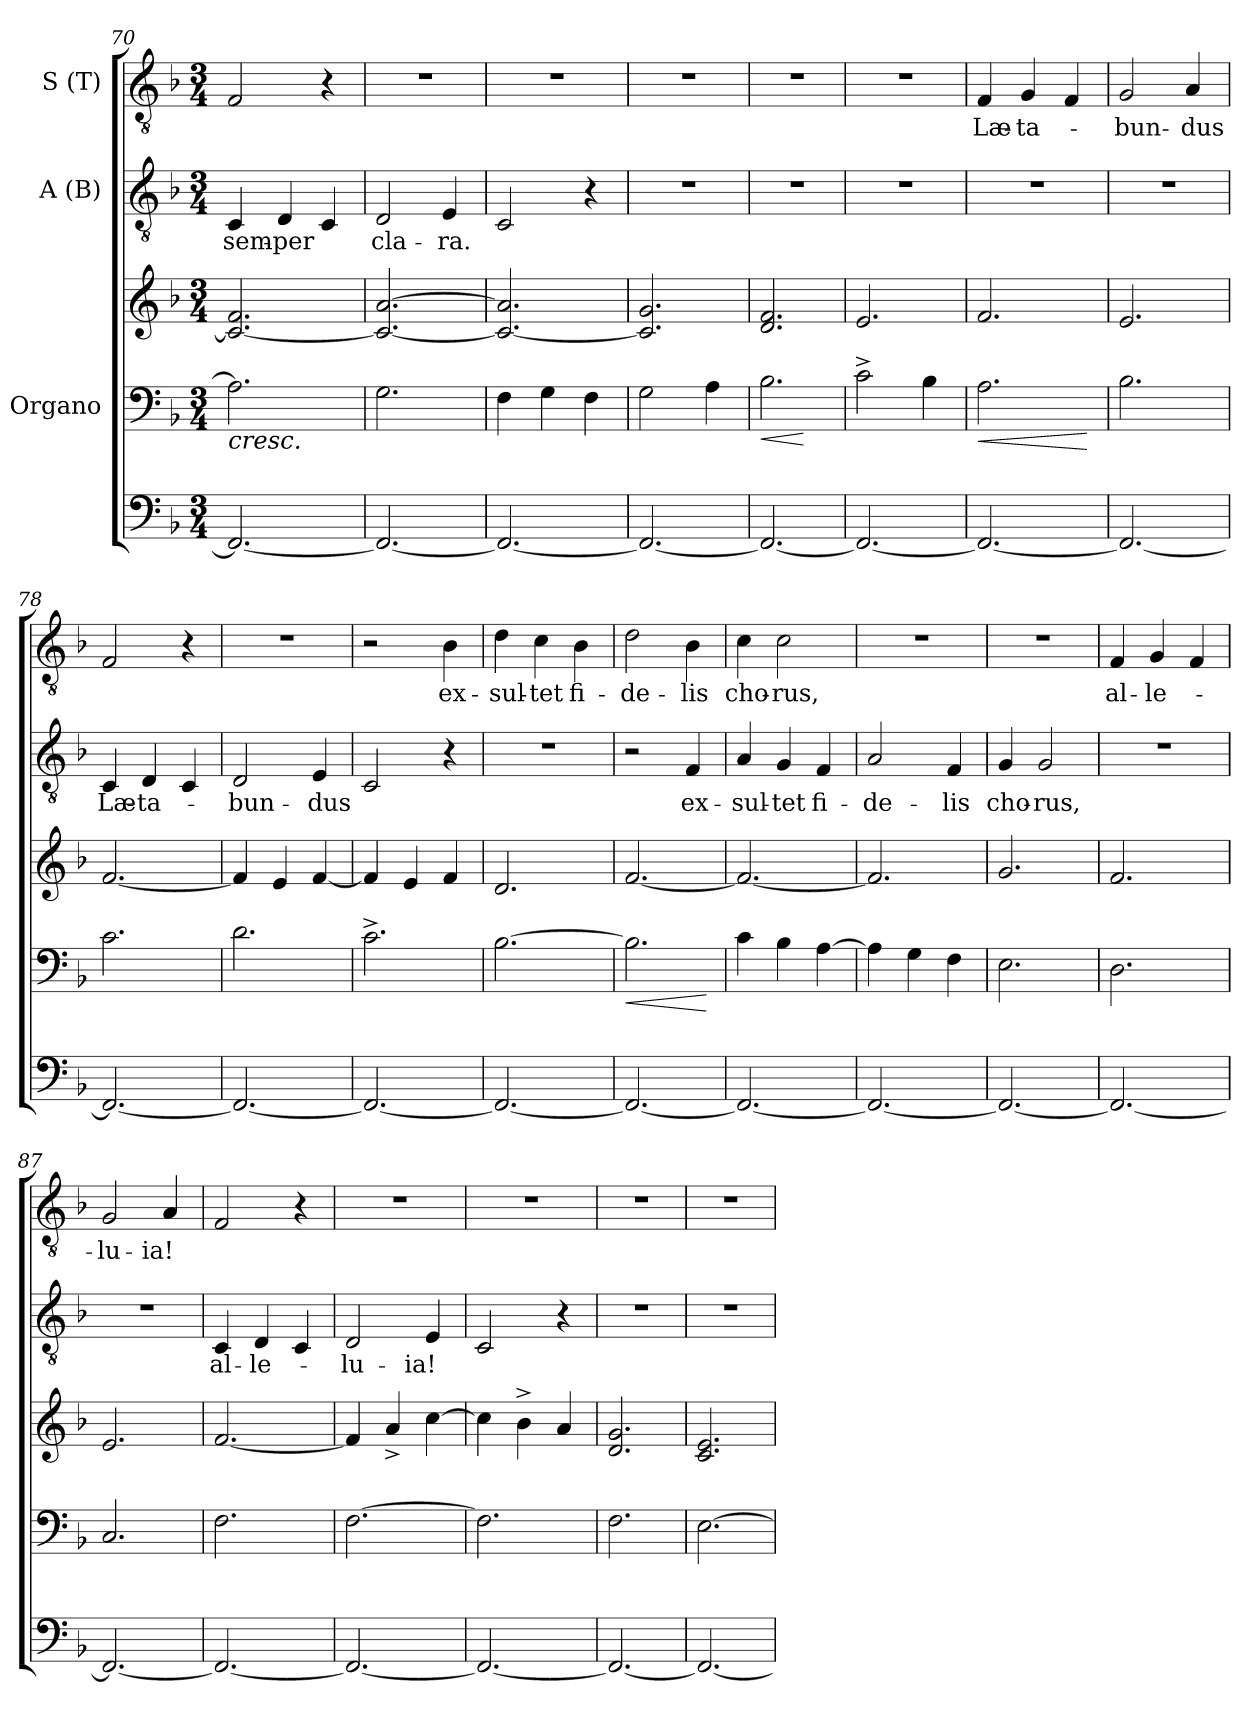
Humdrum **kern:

**kern	**kern	**kern	**dynam	**kern	**text	**kern	**text
*part4	*part3	*part3	*part3	*part2	*part2	*part1	*part1
*staff5	*staff4	*staff3	*staff3/4	*staff2	*staff2	*staff1	*staff1
*	*I"Organo	*	*	*I"A (B)	*	*I"S (T)	*
*clefF4	*clefF4	*clefG2	*	*clefGv2	*	*clefGv2	*
*k[b-]	*k[b-]	*k[b-]	*	*k[b-]	*	*k[b-]	*
*F:	*F:	*F:	*	*F:	*	*F:	*
*M3/4	*M3/4	*M3/4	*	*M3/4	*	*M3/4	*
=70	=70	=70	=70	=70	=70	=70	=70
!	!	!	!LO:HP:b=2	!	!LO:LY:b	!	!
2.FF/_	2.A\]	2.c/_ 2.f/	<	4C/	sem-	2F/	.
!	!	!	!	!	!LO:LY:b	!	!
.	.	.	.	4D/	-per	.	.
.	.	.	.	4C/	.	4r	.
=71	=71	=71	=71	=71	=71	=71	=71
!	!	!	!	!	!LO:LY:b	!LO:N:vis=1	!
2.FF/_	2.G\	2.c/_ [>2.a/	.	2D/	cla-	2.r	.
!	!	!	!	!	!LO:LY:b	!	!
.	.	.	.	4E/	-ra.	.	.
=72	=72	=72	=72	=72	=72	=72	=72
!	!	!	!	!	!	!LO:N:vis=1	!
2.FF/_	4F\	2.c/_ 2.a/]	.	2C/	.	2.r	.
.	4G\	.	.	.	.	.	.
.	4F\	.	.	4r	.	.	.
=73	=73	=73	=73	=73	=73	=73	=73
!	!	!	!	!LO:N:vis=1	!	!LO:N:vis=1	!
2.FF/_	2G\	2.c/] 2.g/	.	2.r	.	2.r	.
.	4A\	.	.	.	.	.	.
=74	=74	=74	=74	=74	=74	=74	=74
!	!	!	!LO:HP:b=2	!LO:N:vis=1	!	!LO:N:vis=1	!
2.FF/_	2.B-\	2.d/ 2.f/	<	2.r	.	2.r	.
.	.	.	[	.	.	.	.
=75	=75	=75	=75	=75	=75	=75	=75
!	!	!	!	!LO:N:vis=1	!	!LO:N:vis=1	!
2.FF/_	2c^>\	2.e/	.	2.r	.	2.r	.
.	4B-\	.	.	.	.	.	.
=76	=76	=76	=76	=76	=76	=76	=76
!	!	!	!LO:HP:b=2	!LO:N:vis=1	!	!	!LO:LY:b
2.FF/_	2.A\	2.f/	<	2.r	.	4F/	Læ-
!	!	!	!	!	!	!	!LO:LY:b
.	.	.	.	.	.	4G/	-ta-
.	.	.	.	.	.	4F/	.
.	.	.	[	.	.	.	.
=77	=77	=77	=77	=77	=77	=77	=77
!	!	!	!	!LO:N:vis=1	!	!	!LO:LY:b
2.FF/_	2.B-\	2.e/	.	2.r	.	2G/	-bun-
!	!	!	!	!	!	!	!LO:LY:b
.	.	.	.	.	.	4A/	-dus
=78	=78	=78	=78	=78	=78	=78	=78
!	!	!	!	!	!LO:LY:b	!	!
2.FF/_	2.c\	[<2.f/	.	4C/	Læ-	2F/	.
!	!	!	!	!	!LO:LY:b	!	!
.	.	.	.	4D/	-ta-	.	.
.	.	.	.	4C/	.	4r	.
=79	=79	=79	=79	=79	=79	=79	=79
!	!	!	!	!	!LO:LY:b	!LO:N:vis=1	!
2.FF/_	2.d\	4f/]	.	2D/	-bun-	2.r	.
.	.	4e/	.	.	.	.	.
!	!	!	!	!	!LO:LY:b	!	!
.	.	[<4f/	.	4E/	-dus	.	.
=80	=80	=80	=80	=80	=80	=80	=80
2.FF/_	2.c^>\	4f/]	.	2C/	.	2r	.
.	.	4e/	.	.	.	.	.
!	!	!	!	!	!	!	!LO:LY:b
.	.	4f/	.	4r	.	4B-\	ex-
!!LO:LB:g=z
=81	=81	=81	=81	=81	=81	=81	=81
!	!	!	!	!LO:N:vis=1	!	!	!LO:LY:b
2.FF/_	[>2.B-\	2.d/	.	2.r	.	4d\	-sul-
!	!	!	!	!	!	!	!LO:LY:b
.	.	.	.	.	.	4c\	-tet
!	!	!	!	!	!	!	!LO:LY:b
.	.	.	.	.	.	4B-\	fi-
=82	=82	=82	=82	=82	=82	=82	=82
!	!	!	!LO:HP:b=2	!	!	!	!LO:LY:b
2.FF/_	2.B-\]	[<2.f/	<	2r	.	2d\	-de-
!	!	!	!	!	!LO:LY:b	!	!LO:LY:b
.	.	.	.	4F/	ex-	4B-\	-lis
.	.	.	[	.	.	.	.
=83	=83	=83	=83	=83	=83	=83	=83
!	!	!	!	!	!LO:LY:b	!	!LO:LY:b
2.FF/_	4c\	2.f/_	.	4A/	-sul-	4c\	cho-
!	!	!	!	!	!LO:LY:b	!	!LO:LY:b
.	4B-\	.	.	4G/	-tet	2c\	-rus,
!	!	!	!	!	!LO:LY:b	!	!
.	[>4A\	.	.	4F/	fi-	.	.
=84	=84	=84	=84	=84	=84	=84	=84
!	!	!	!	!	!LO:LY:b	!LO:N:vis=1	!
2.FF/_	4A\]	2.f/]	.	2A/	-de-	2.r	.
.	4G\	.	.	.	.	.	.
!	!	!	!	!	!LO:LY:b	!	!
.	4F\	.	.	4F/	-lis	.	.
.	.	.	[	.	.	.	.
=85	=85	=85	=85	=85	=85	=85	=85
!	!	!	!	!	!LO:LY:b	!LO:N:vis=1	!
2.FF/_	2.E\	2.g/	.	4G/	cho-	2.r	.
!	!	!	!	!	!LO:LY:b	!	!
.	.	.	.	2G/	-rus,	.	.
=86	=86	=86	=86	=86	=86	=86	=86
!	!	!	!	!LO:N:vis=1	!	!	!LO:LY:b
2.FF/_	2.D\	2.f/	.	2.r	.	4F/	al-
!	!	!	!	!	!	!	!LO:LY:b
.	.	.	.	.	.	4G/	-le-
.	.	.	.	.	.	4F/	.
=87	=87	=87	=87	=87	=87	=87	=87
!	!	!	!	!LO:N:vis=1	!	!	!LO:LY:b
2.FF/_	2.C/	2.e/	.	2.r	.	2G/	-lu-
!	!	!	!	!	!	!	!LO:LY:b
.	.	.	.	.	.	4A/	-ia!
=88	=88	=88	=88	=88	=88	=88	=88
!	!	!	!	!	!LO:LY:b	!	!
2.FF/_	2.F\	[<2.f/	.	4C/	al-	2F/	.
!	!	!	!	!	!LO:LY:b	!	!
.	.	.	.	4D/	-le-	.	.
.	.	.	.	4C/	.	4r	.
=89	=89	=89	=89	=89	=89	=89	=89
!	!	!	!	!	!LO:LY:b	!LO:N:vis=1	!
2.FF/_	[>2.F\	4f/]	.	2D/	-lu-	2.r	.
.	.	4a^</	.	.	.	.	.
!	!	!	!	!	!LO:LY:b	!	!
.	.	[>4cc\	.	4E/	-ia!	.	.
=90	=90	=90	=90	=90	=90	=90	=90
!	!	!	!	!	!	!LO:N:vis=1	!
2.FF/_	2.F\]	4cc\]	.	2C/	.	2.r	.
.	.	4b-^>\	.	.	.	.	.
.	.	4a/	.	4r	.	.	.
=91	=91	=91	=91	=91	=91	=91	=91
!	!	!	!	!LO:N:vis=1	!	!LO:N:vis=1	!
2.FF/_	2.F\	2.d/ 2.g/	.	2.r	.	2.r	.
=92	=92	=92	=92	=92	=92	=92	=92
!	!	!	!	!LO:N:vis=1	!	!LO:N:vis=1	!
2.FF/_	[>2.E\	2.c/ 2.e/	.	2.r	.	2.r	.
=	=	=	=	=	=	=	=
*-	*-	*-	*-	*-	*-	*-	*-
